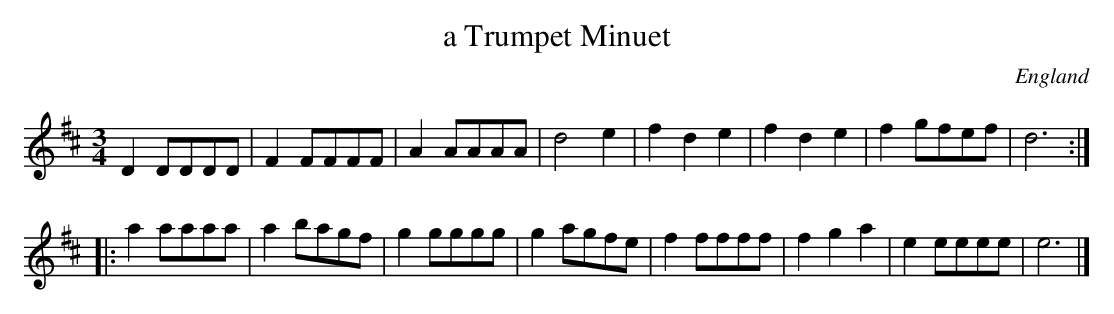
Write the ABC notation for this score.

X:1
T:a Trumpet Minuet
L:1/8
M:3/4
O:England
K:D major
D2DDDD | F2FFFF | A2AAAA | d4e2   | f2d2e2 | f2d2e2 | f2gfef | d6 ::
a2aaaa | a2bagf | g2gggg | g2agfe | f2ffff | f2g2a2 | e2eeee | e6 |]
